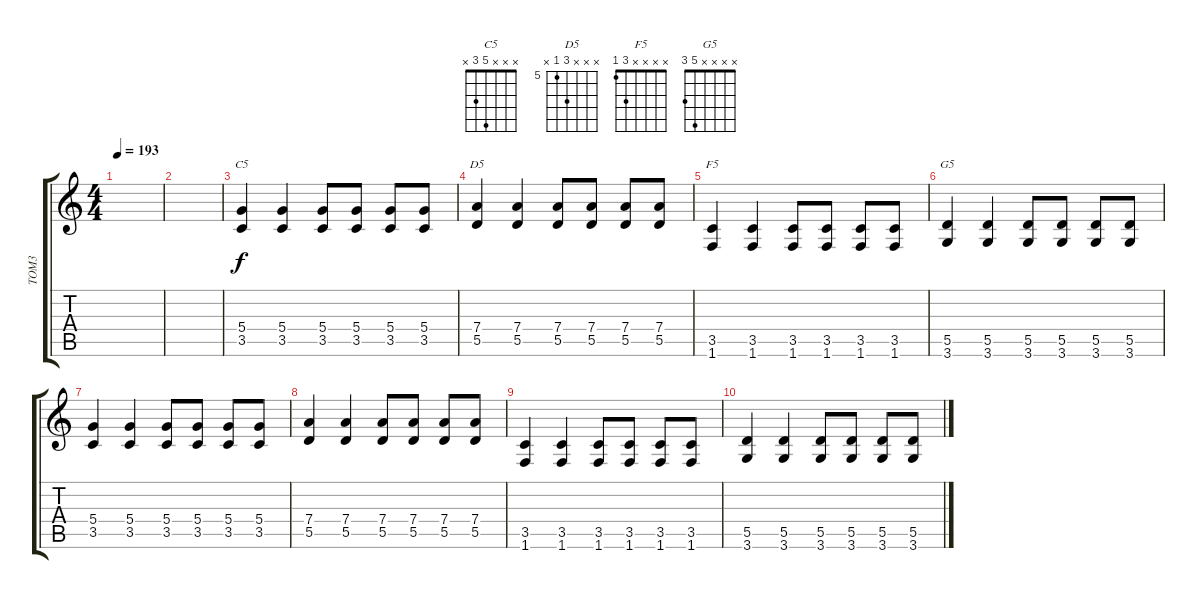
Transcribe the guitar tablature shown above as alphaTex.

\track ("TOM3" "TOM3") {instrument distortionguitar}
\staff {score tabs}
\tuning (E4 B3 G3 D3 A2 E2) {hide}
\chord ("C5" x x x 5 3 x)
\chord ("D5" x x x 7 5 x) {firstfret 5}
\chord ("F5" x x x x 3 1)
\chord ("G5" x x x x 5 3)
\ts (4 4)
\tempo 193
\clef g2
\ks c
|
|
(5.4 3.5).4{ch "C5"} (5.4 3.5).4 (5.4 3.5).8 (5.4 3.5).8 (5.4 3.5).8 (5.4 3.5).8 |
(7.4 5.5).4{ch "D5"} (7.4 5.5).4 (7.4 5.5).8 (7.4 5.5).8 (7.4 5.5).8 (7.4 5.5).8 |
(3.5 1.6).4{ch "F5"} (3.5 1.6).4 (3.5 1.6).8 (3.5 1.6).8 (3.5 1.6).8 (3.5 1.6).8 |
(5.5 3.6).4{ch "G5"} (5.5 3.6).4 (5.5 3.6).8 (5.5 3.6).8 (5.5 3.6).8 (5.5 3.6).8 |
(5.4 3.5).4 (5.4 3.5).4 (5.4 3.5).8 (5.4 3.5).8 (5.4 3.5).8 (5.4 3.5).8 |
(7.4 5.5).4 (7.4 5.5).4 (7.4 5.5).8 (7.4 5.5).8 (7.4 5.5).8 (7.4 5.5).8 |
(3.5 1.6).4 (3.5 1.6).4 (3.5 1.6).8 (3.5 1.6).8 (3.5 1.6).8 (3.5 1.6).8 |
(5.5 3.6).4 (5.5 3.6).4 (5.5 3.6).8 (5.5 3.6).8 (5.5 3.6).8 (5.5 3.6).8
